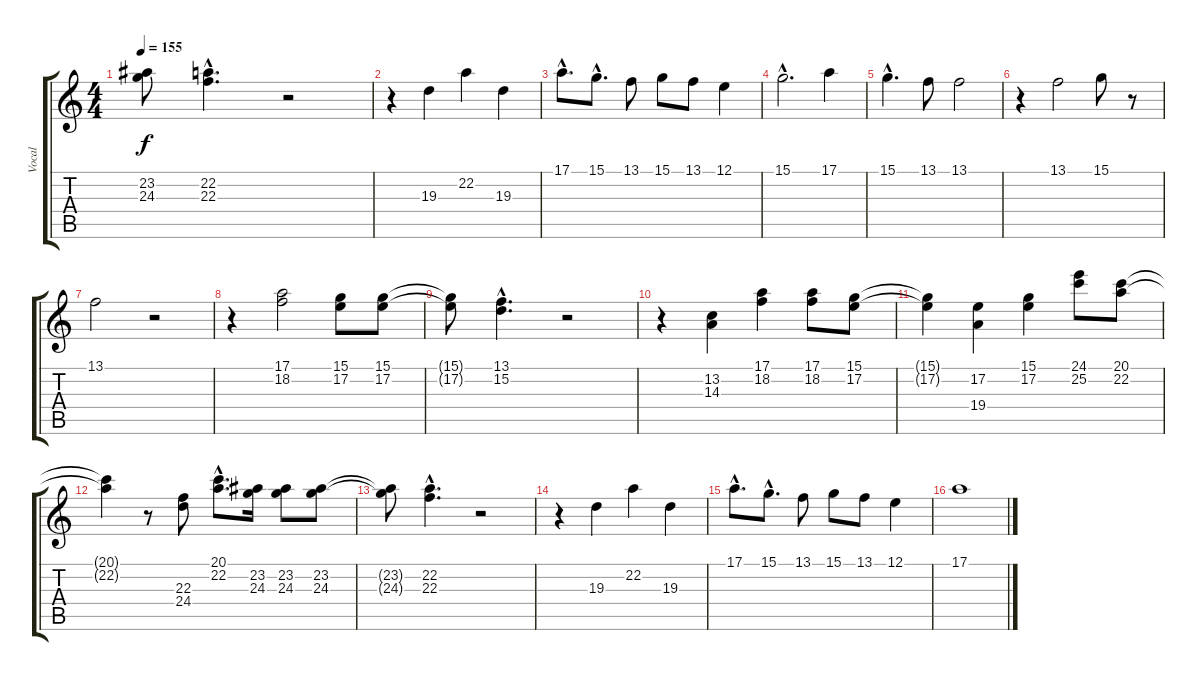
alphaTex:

\track ("Vocal" "Vocal") {instrument lead6voice}
\staff {score tabs}
\tuning (E4 B3 G3 D3 A2 E2) {hide}
\ts (4 4)
\tempo 155
\clef g2
\ks c
(23.2{t} 24.3{t}).8{dy f} (22.2{hac} 22.3{hac}).4{d} r.2 |
r.4 19.3.4 22.2.4 19.3.4 |
17.1{hac}.8{d} 15.1{hac}.8{d} 13.1.8 15.1.8 13.1.8 12.1.4 |
15.1{hac}.2{d} 17.1.4 |
15.1{hac}.4{d} 13.1.8 13.1.2 |
r.4 13.1.2 15.1.8 r.8 |
13.1.2 r.2 |
r.4 (17.1 18.2).2 (15.1 17.2).8 (15.1 17.2).8 |
(15.1{t} 17.2{t}).8 (13.1{hac} 15.2{hac}).4{d} r.2 |
r.4 (13.2 14.3).4 (17.1 18.2).4 (17.1 18.2).8 (15.1 17.2).8 |
(15.1{t} 17.2{t}).4 (17.2 19.4).4 (15.1 17.2).4 (24.1 25.2).8 (20.1 22.2).8 |
(20.1{t} 22.2{t}).4 r.8 (22.3 24.4).8 (20.1{hac} 22.2{hac}).8{d} (23.2 24.3).16 (23.2 24.3).8 (23.2 24.3).8 |
(23.2{t} 24.3{t}).8 (22.2{hac} 22.3{hac}).4{d} r.2 |
r.4 19.3.4 22.2.4 19.3.4 |
17.1{hac}.8{d} 15.1{hac}.8{d} 13.1.8 15.1.8 13.1.8 12.1.4 |
17.1.1
